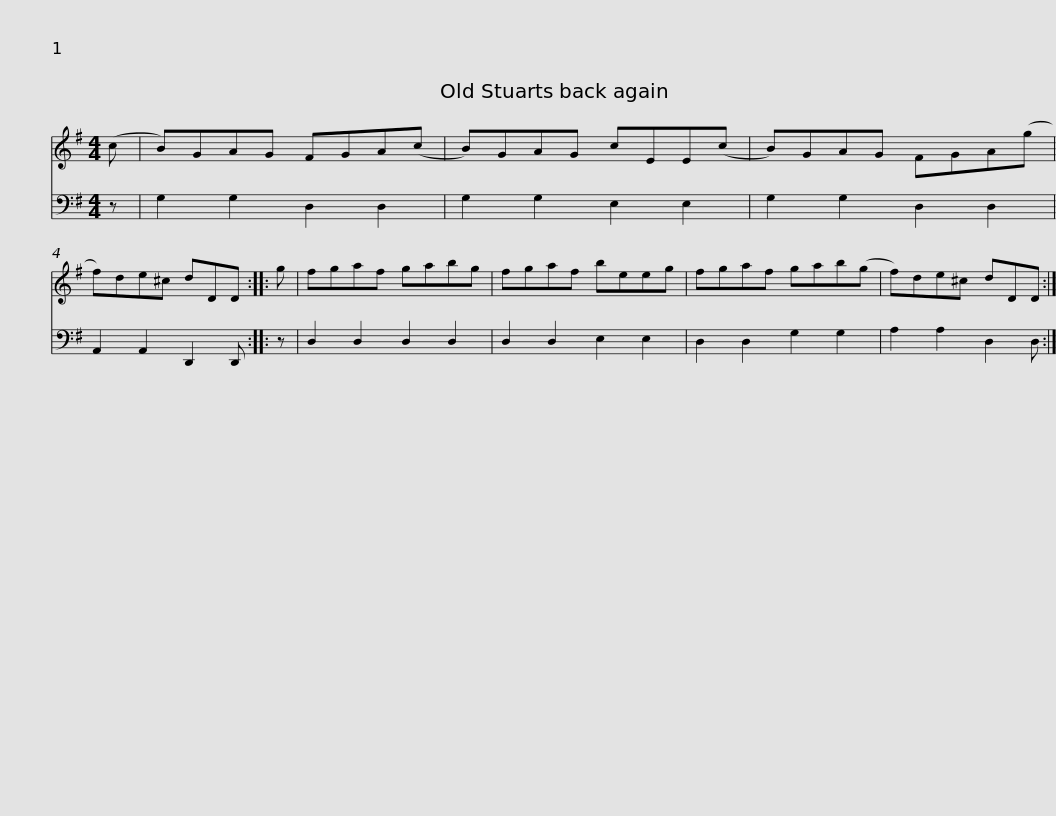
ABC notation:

X:1
%%score 1 2
L:1/8
M:4/4
I:linebreak $
K:G
V:1 treble
V:2 bass
V:1
 (c | B)GAG FGA(c | B)GAG cEE(c | B)GAG FGA(g | f)de^c dDD :: %5
 g |$ fgaf gabg | fgaf beeg | fgaf gab(g | f)de^c dDD :| %10
V:2
 z | G,2 G,2 D,2 D,2 | G,2 G,2 E,2 E,2 | G,2 G,2 D,2 D,2 | A,,2 A,,2 D,,2 D,, :: %5
 z |$ D,2 D,2 D,2 D,2 | D,2 D,2 E,2 E,2 | D,2 D,2 G,2 G,2 | A,2 A,2 D,2 D, :| %10
